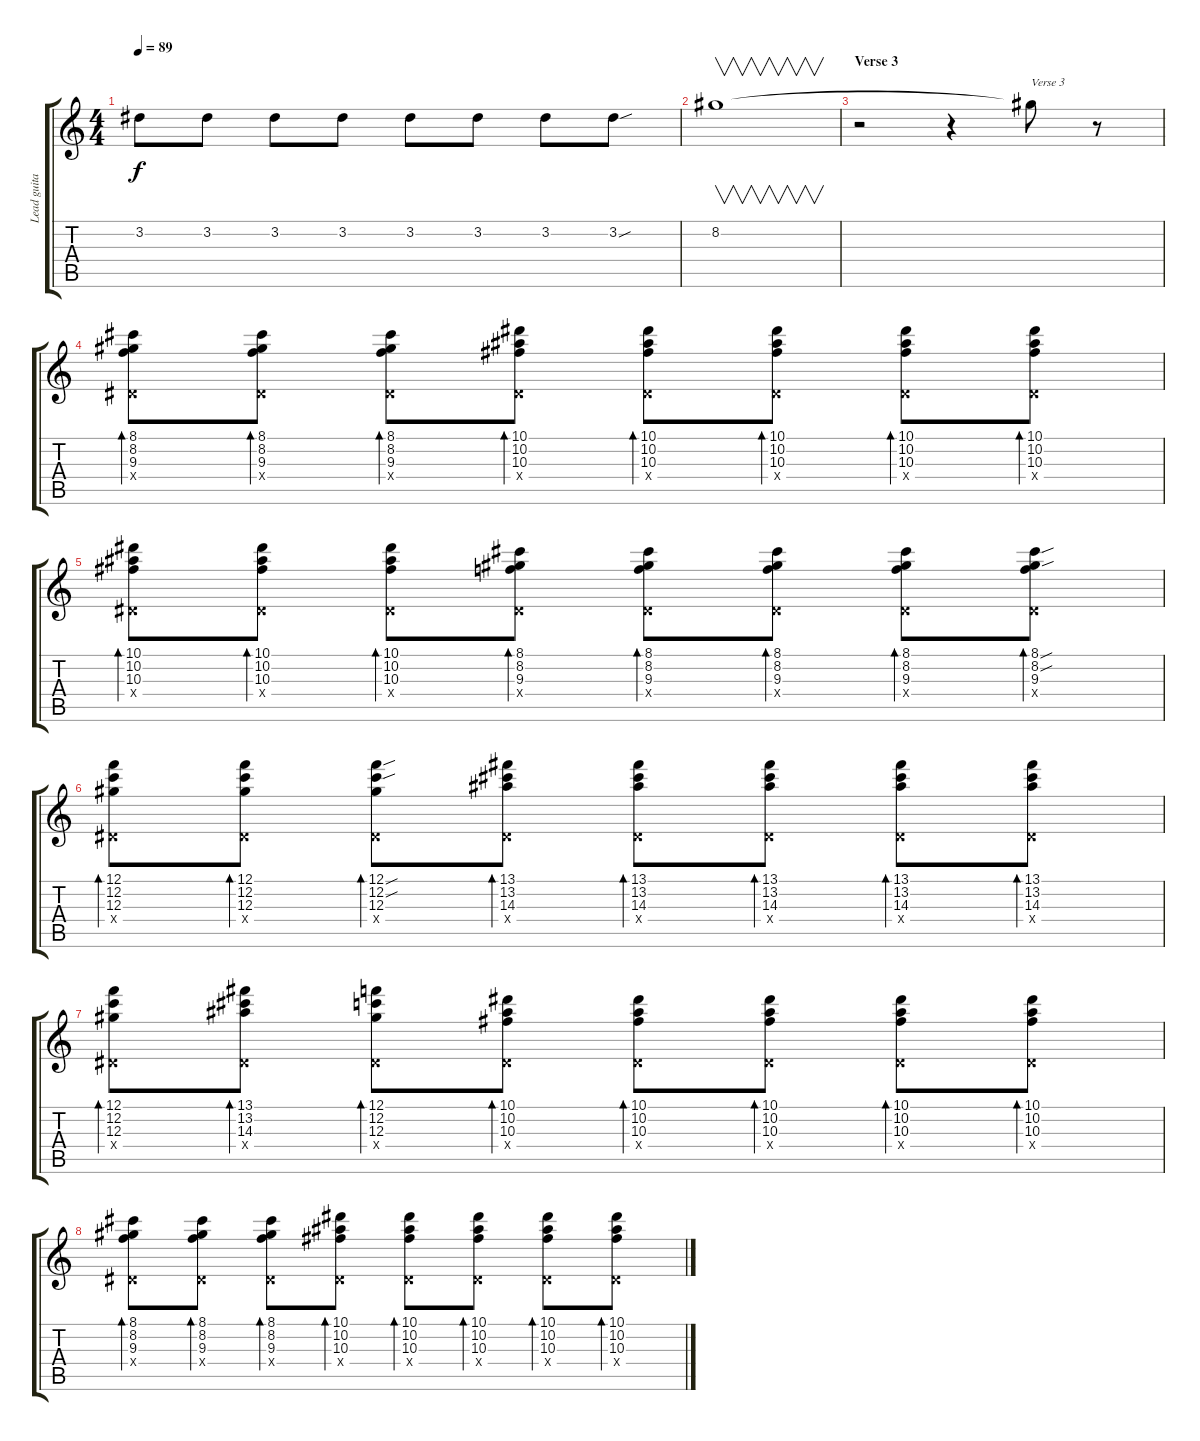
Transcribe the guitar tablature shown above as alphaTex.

\track ("Lead guitar" "Lead guita") {instrument electricguitarjazz}
\staff {score tabs}
\tuning (F4 C4 Ab3 Eb3 Bb2 F2) {hide}
\ts (4 4)
\tempo 89
\clef g2
\ks c
3.2.8{dy f} 3.2.8 3.2.8 3.2.8 3.2.8 3.2.8 3.2.8 3.2{sou}.8 |
8.2.1{v} |
\section ("" "Verse 3")
r.2 r.4 8.2{t}.8{txt "Verse 3"} r.8 |
(8.1 8.2 9.3 0.4{x}).8{bd 30} (8.1 8.2 9.3 0.4{x}).8{bd 30} (8.1 8.2 9.3 0.4{x}).8{bd 30} (10.1 10.2 10.3 0.4{x}).8{bd 30} (10.1 10.2 10.3 0.4{x}).8{bd 30} (10.1 10.2 10.3 0.4{x}).8{bd 30} (10.1 10.2 10.3 0.4{x}).8{bd 30} (10.1 10.2 10.3 0.4{x}).8{bd 30} |
(10.1 10.2 10.3 0.4{x}).8{bd 30} (10.1 10.2 10.3 0.4{x}).8{bd 30} (10.1 10.2 10.3 0.4{x}).8{bd 30} (8.1 8.2 9.3 0.4{x}).8{bd 30} (8.1 8.2 9.3 0.4{x}).8{bd 30} (8.1 8.2 9.3 0.4{x}).8{bd 30} (8.1 8.2 9.3 0.4{x}).8{bd 30} (8.1{sou} 8.2{sou} 9.3 0.4{x}).8{bd 30} |
(12.1 12.2 12.3 0.4{x}).8{bd 30} (12.1 12.2 12.3 0.4{x}).8{bd 30} (12.1{sou} 12.2{sou} 12.3 0.4{x}).8{bd 30} (13.1 13.2 14.3 0.4{x}).8{bd 30} (13.1 13.2 14.3 0.4{x}).8{bd 30} (13.1 13.2 14.3 0.4{x}).8{bd 30} (13.1 13.2 14.3 0.4{x}).8{bd 30} (13.1 13.2 14.3 0.4{x}).8{bd 30} |
(12.1 12.2 12.3 0.4{x}).8{bd 30} (13.1 13.2 14.3 0.4{x}).8{bd 30} (12.1 12.2 12.3 0.4{x}).8{bd 30} (10.1 10.2 10.3 0.4{x}).8{bd 30} (10.1 10.2 10.3 0.4{x}).8{bd 30} (10.1 10.2 10.3 0.4{x}).8{bd 30} (10.1 10.2 10.3 0.4{x}).8{bd 30} (10.1 10.2 10.3 0.4{x}).8{bd 30} |
(8.1 8.2 9.3 0.4{x}).8{bd 30} (8.1 8.2 9.3 0.4{x}).8{bd 30} (8.1 8.2 9.3 0.4{x}).8{bd 30} (10.1 10.2 10.3 0.4{x}).8{bd 30} (10.1 10.2 10.3 0.4{x}).8{bd 30} (10.1 10.2 10.3 0.4{x}).8{bd 30} (10.1 10.2 10.3 0.4{x}).8{bd 30} (10.1 10.2 10.3 0.4{x}).8{bd 30}
